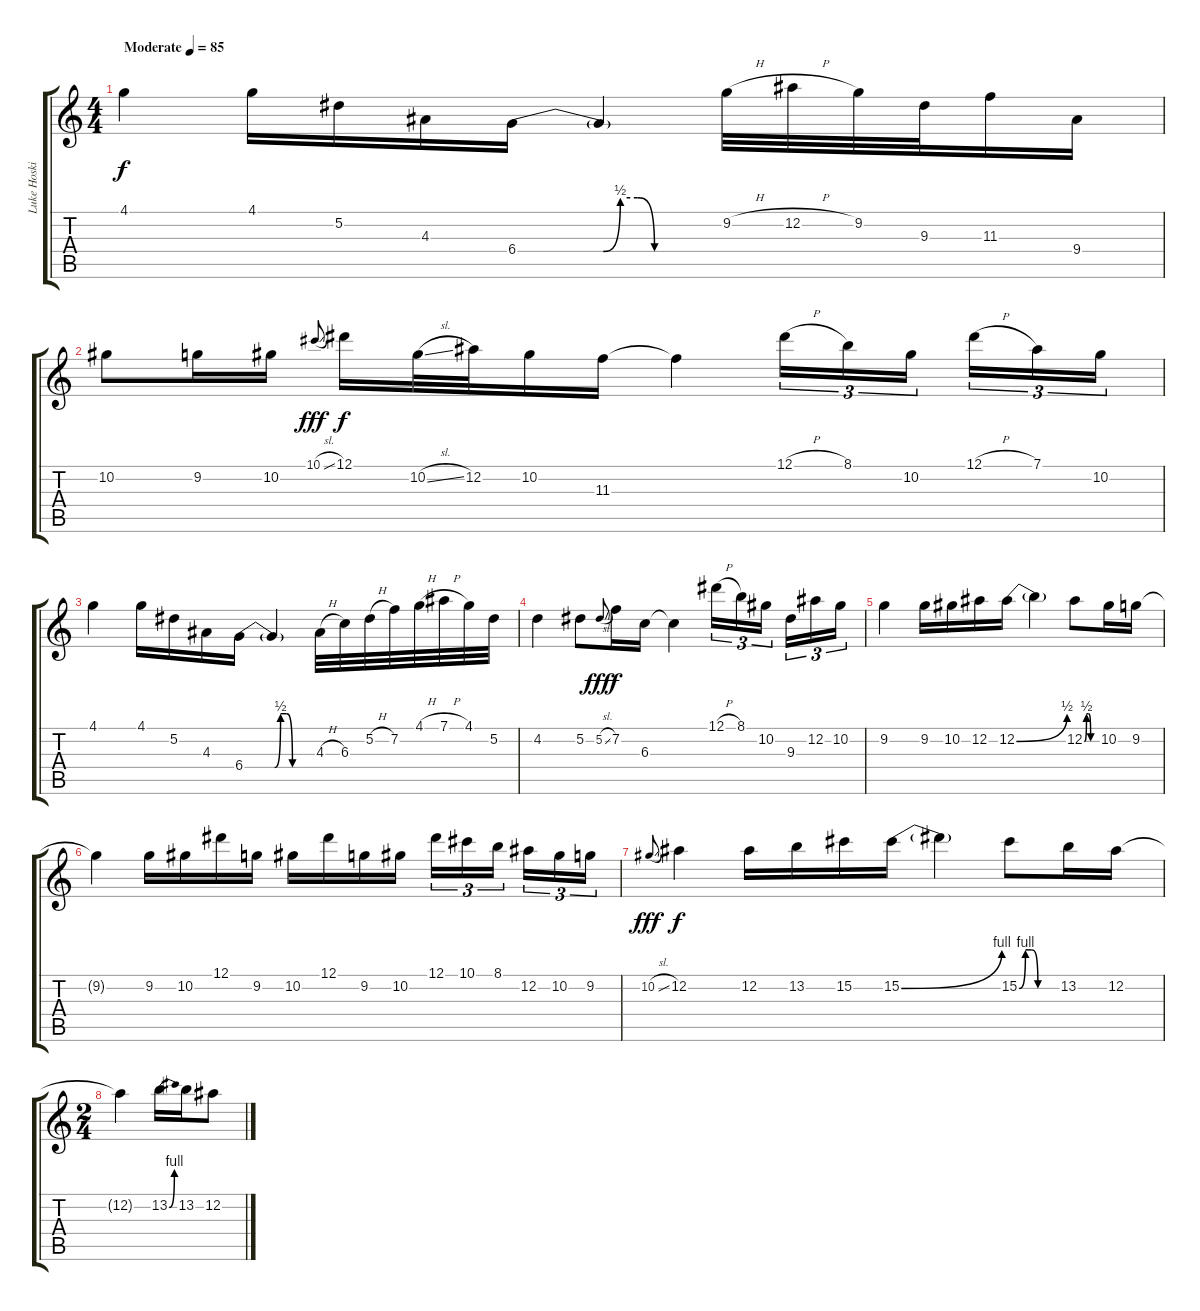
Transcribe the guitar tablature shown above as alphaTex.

\track ("Luke Hoskin" "Luke Hoski") {instrument overdrivenguitar}
\staff {score tabs}
\tuning (Eb4 Bb3 Gb3 Db3 Ab2 Eb2) {hide}
\ts (4 4)
\tempo (85 "Moderate")
\clef g2
\ks c
4.1.4{dy f instrument overdrivenguitar} 4.1.16 5.2.16 4.3.16 6.4{be (custom 0 0 25 0 30 2 35 2 40 0 60 0)}.16 6.4{t}.4 9.2{h}.32 12.2{h}.32 9.2.32 9.3.32 11.3.16 9.4.16 |
10.2.8 9.2.16 10.2.16 10.1{sl}.8{gr onbeat dy fff} 12.1.16{dy f} 10.2{sl}.32 12.2.32 10.2.16 11.3.16 11.3{t}.4 12.1{h}.16{tu (3 2)} 8.1.16{tu (3 2)} 10.2.16{tu (3 2) beam splitsecondary} 12.1{h}.16{tu (3 2)} 7.1.16{tu (3 2)} 10.2.16{tu (3 2)} |
4.1.4 4.1.16 5.2.16 4.3.16 6.4{be (custom 0 0 25 0 30 2 35 2 40 0 60 0)}.16 6.4{t}.4 4.3{h}.32 6.3.32 5.2{h}.32 7.2.32 4.1{h}.32 7.1{h}.32 4.1.32 5.2.32 |
4.2.4 5.2.8 5.2{sl}.8{gr onbeat dy fff} 7.2.16{dy f} 6.3.16 6.3{t}.4 12.1{h}.16{tu (3 2)} 8.1.16{tu (3 2)} 10.2.16{tu (3 2) beam splitsecondary} 9.3.16{tu (3 2)} 12.2.16{tu (3 2)} 10.2.16{tu (3 2)} |
9.2.4 9.2.16 10.2.16 12.2.16 12.2{be (bend 0 0 60 2)}.16 12.2{t}.4 12.2{be (custom 0 0 10 2 20 2 30 0 60 0)}.8 10.2.16 9.2.16 |
9.2{t}.4 9.2.16 10.2.16 12.1.16 9.2.16 10.2.16 12.1.16 9.2.16 10.2.16 12.1.16{tu (3 2)} 10.1.16{tu (3 2)} 8.1.16{tu (3 2) beam splitsecondary} 12.2.16{tu (3 2)} 10.2.16{tu (3 2)} 9.2.16{tu (3 2)} |
10.2{sl}.8{gr onbeat dy fff} 12.2.4{dy f} 12.2.16 13.2.16 15.2.16 15.2{be (bend 0 0 60 4)}.16 15.2{t}.4 15.2{be (custom 0 0 10 4 20 4 30 0 60 0)}.8 13.2.16 12.2.16 |
\ts (2 4)
12.2{t}.4 13.2{be (bend 0 0 60 4)}.16 13.2.16 12.2.8
